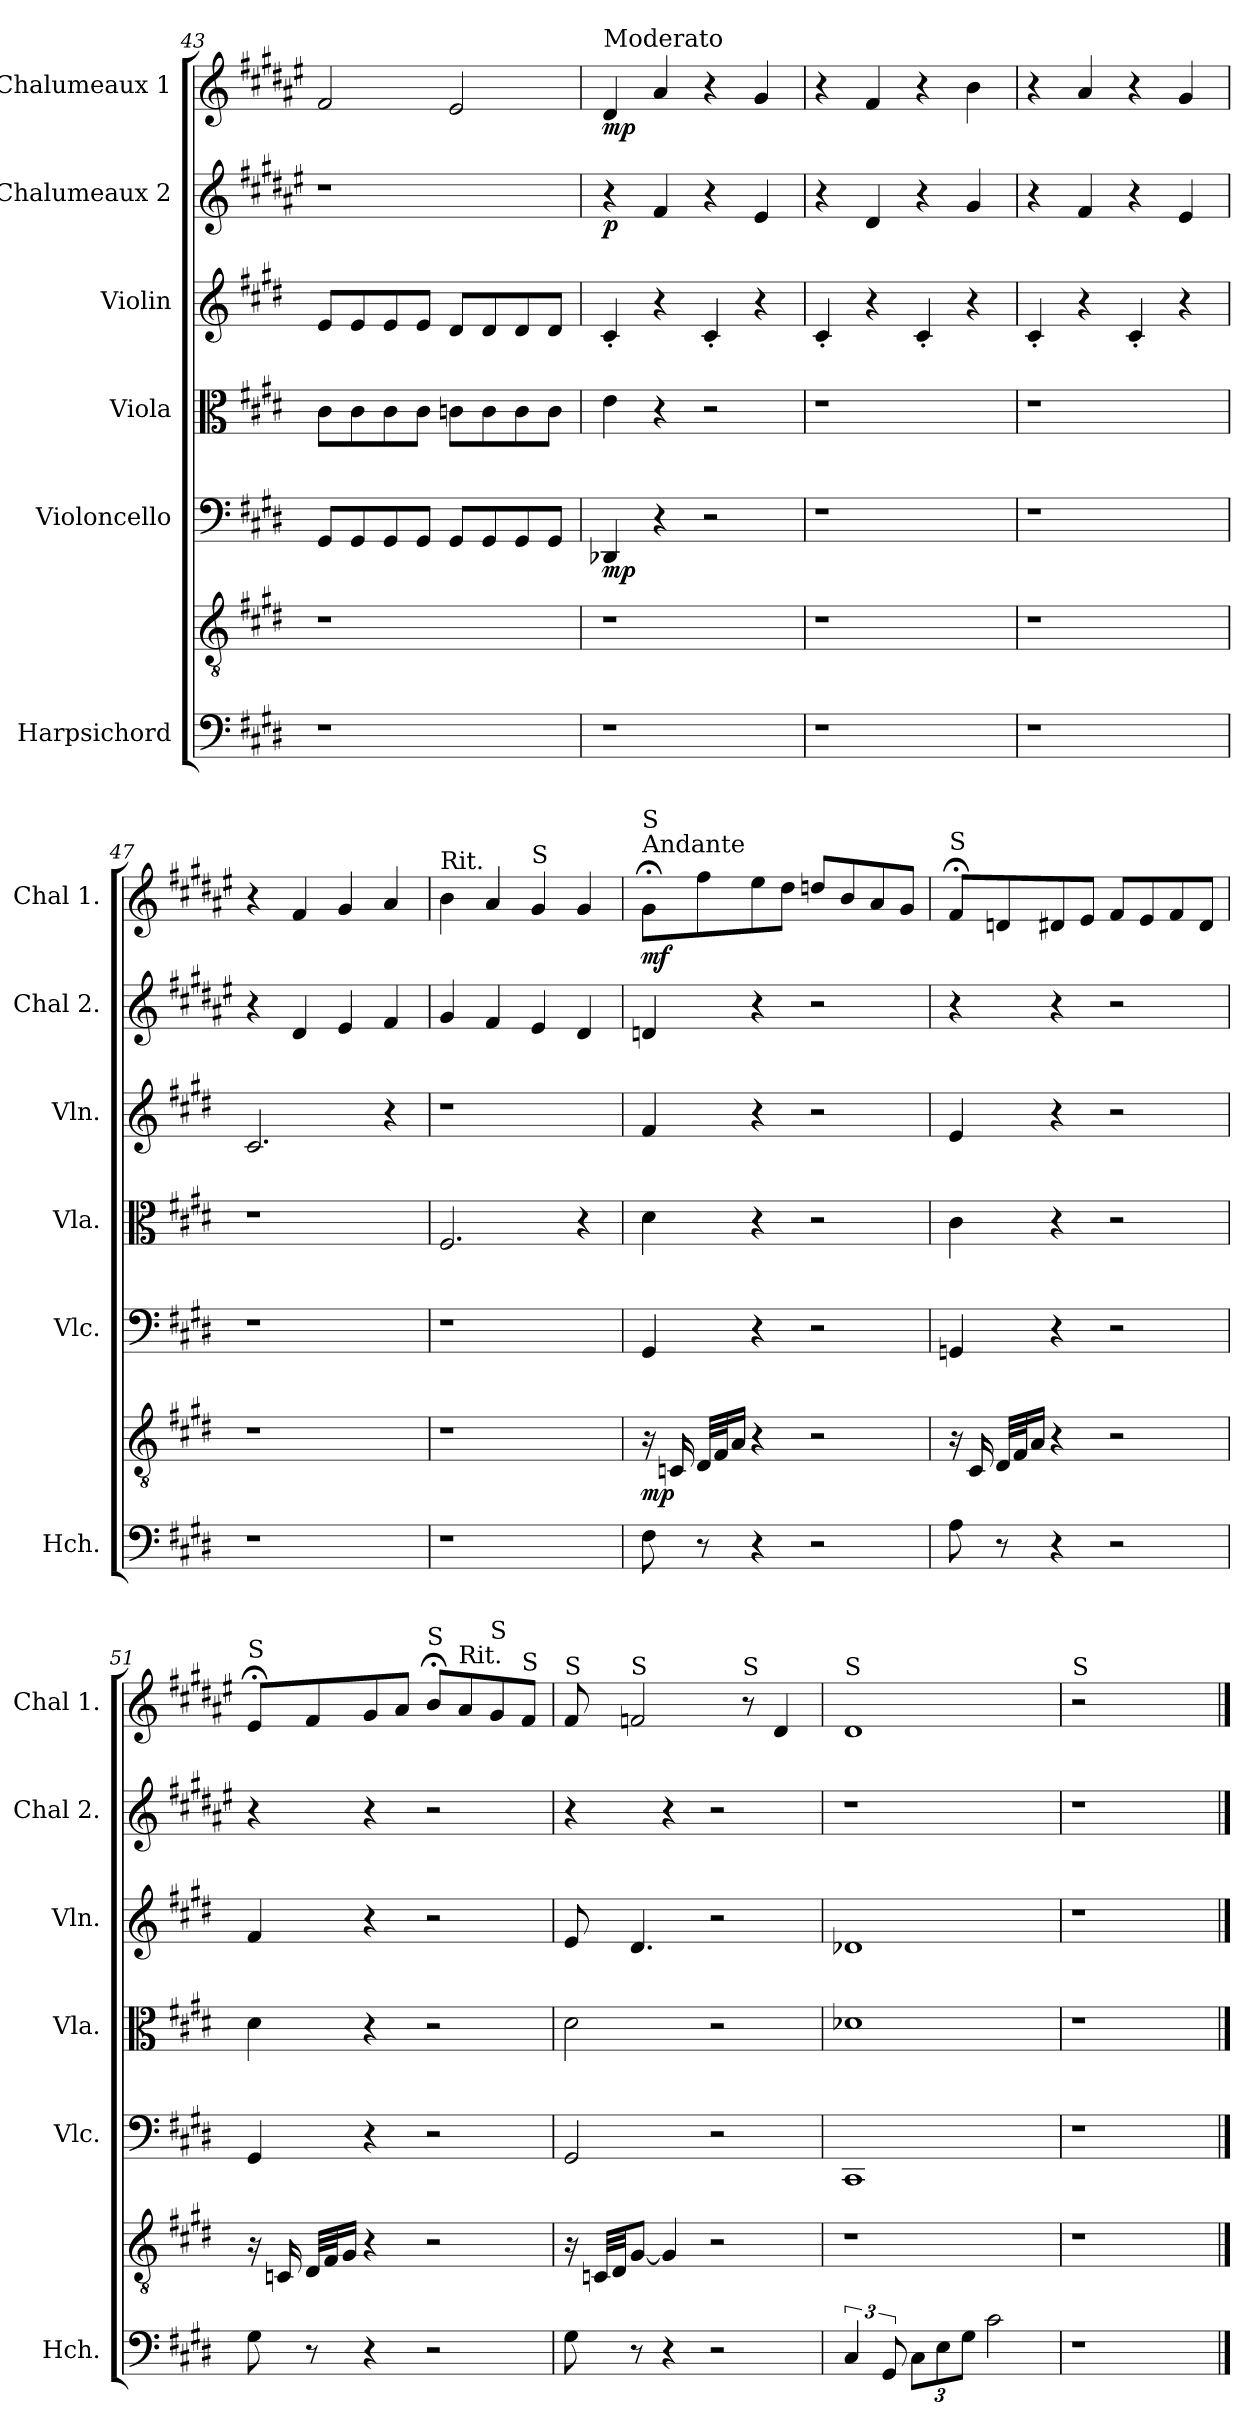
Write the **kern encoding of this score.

**kern	**kern	**dynam	**kern	**dynam	**kern	**kern	**kern	**dynam	**kern	**dynam
*part6	*part6	*part6	*part5	*part5	*part4	*part3	*part2	*part2	*part1	*part1
*staff7	*staff6	*staff6/7	*staff5	*staff5	*staff4	*staff3	*staff2	*staff2	*staff1	*staff1
*I"Harpsichord	*	*	*I"Violoncello	*	*I"Viola	*I"Violin	*I"Chalumeaux 2	*	*I"Chalumeaux 1	*
*I'Hch.	*	*	*I'Vlc.	*	*I'Vla.	*I'Vln.	*I'Chal 2.	*	*I'Chal 1.	*
!!LO:PB:g=z
*clefF4	*clefGv2	*	*clefF4	*	*clefC3	*clefG2	*clefG2	*	*clefG2	*
*	*	*	*	*	*	*	*ITrd1c2	*	*ITrd1c2	*
*k[f#c#g#d#]	*k[f#c#g#d#]	*	*k[f#c#g#d#]	*	*k[f#c#g#d#]	*k[f#c#g#d#]	*k[f#c#g#d#]	*	*k[f#c#g#d#]	*
*E:	*E:	*	*E:	*	*E:	*E:	*E:	*	*E:	*
=43	=43	=43	=43	=43	=43	=43	=43	=43	=43	=43
1r	1r	.	8GG#/L	.	8c#\L	8e/L	1r	.	2e/	.
.	.	.	8GG#/	.	8c#\	8e/	.	.	.	.
.	.	.	8GG#/	.	8c#\	8e/	.	.	.	.
.	.	.	8GG#/J	.	8c#\J	8e/J	.	.	.	.
.	.	.	8GG#/L	.	8cn\L	8d#/L	.	.	2d#/	.
.	.	.	8GG#/	.	8c\	8d#/	.	.	.	.
.	.	.	8GG#/	.	8c\	8d#/	.	.	.	.
.	.	.	8GG#/J	.	8c\J	8d#/J	.	.	.	.
=44	=44	=44	=44	=44	=44	=44	=44	=44	=44	=44
!	!	!	!	!	!	!	!	!	!LO:TX:a:t=Moderato	!
!	!	!	!	!LO:DY:b	!	!	!	!LO:DY:b	!	!LO:DY:b
1r	1r	.	4DD-X/	mp	4e\	4c#'/	4r	p	4c#/	mp
.	.	.	4r	.	4r	4r	4e/	.	4g#/	.
.	.	.	2r	.	2r	4c#'/	4r	.	4r	.
.	.	.	.	.	.	4r	4d#/	.	4f#/	.
=45	=45	=45	=45	=45	=45	=45	=45	=45	=45	=45
1r	1r	.	1r	.	1r	4c#'/	4r	.	4r	.
.	.	.	.	.	.	4r	4c#/	.	4e/	.
.	.	.	.	.	.	4c#'/	4r	.	4r	.
.	.	.	.	.	.	4r	4f#/	.	4a\	.
=46	=46	=46	=46	=46	=46	=46	=46	=46	=46	=46
1r	1r	.	1r	.	1r	4c#'/	4r	.	4r	.
.	.	.	.	.	.	4r	4e/	.	4g#/	.
.	.	.	.	.	.	4c#'/	4r	.	4r	.
.	.	.	.	.	.	4r	4d#/	.	4f#/	.
=47	=47	=47	=47	=47	=47	=47	=47	=47	=47	=47
1r	1r	.	1r	.	1r	2.c#/	4r	.	4r	.
.	.	.	.	.	.	.	4c#/	.	4e/	.
.	.	.	.	.	.	.	4d#/	.	4f#/	.
.	.	.	.	.	.	4r	4e/	.	4g#/	.
=48	=48	=48	=48	=48	=48	=48	=48	=48	=48	=48
!	!	!	!	!	!	!	!	!	!LO:TX:a:t=Rit.	!
1r	1r	.	1r	.	2.F#/	1r	4f#/	.	4a\	.
.	.	.	.	.	.	.	4e/	.	4g#/	.
!	!	!	!	!	!	!	!	!	!LO:TX:a:t=S	!
.	.	.	.	.	.	.	4d#/	.	4f#/	.
.	.	.	.	.	4r	.	4c#/	.	4f#/	.
!!LO:PB:g=z
=49	=49	=49	=49	=49	=49	=49	=49	=49	=49	=49
!	!	!	!	!	!	!	!	!	!LO:TX:a:t=Andante	!
!	!	!	!	!	!	!	!	!	!LO:TX:a:t=S	!
!	!	!LO:DY:b	!	!	!	!	!	!	!	!LO:DY:b
8F#\	16r	mp	4GG#/	.	4d#\	4f#/	4cn/	.	8f#;<\L	mf
.	16Cn/	.	.	.	.	.	.	.	.	.
8r	32D#/LLL	.	.	.	.	.	.	.	8ee\	.
.	32F#/J	.	.	.	.	.	.	.	.	.
.	16A/JJ	.	.	.	.	.	.	.	.	.
4r	4r	.	4r	.	4r	4r	4r	.	8dd#\	.
.	.	.	.	.	.	.	.	.	8cc#\J	.
2r	2r	.	2r	.	2r	2r	2r	.	8ccn/L	.
.	.	.	.	.	.	.	.	.	8a/	.
.	.	.	.	.	.	.	.	.	8g#/	.
.	.	.	.	.	.	.	.	.	8f#/J	.
=50	=50	=50	=50	=50	=50	=50	=50	=50	=50	=50
!	!	!	!	!	!	!	!	!	!LO:TX:a:t=S	!
8A\	16r	.	4GGn/	.	4c#\	4e/	4r	.	8e;</L	.
.	16C#/	.	.	.	.	.	.	.	.	.
8r	32D#/LLL	.	.	.	.	.	.	.	8cn/	.
.	32F#/J	.	.	.	.	.	.	.	.	.
.	16A/JJ	.	.	.	.	.	.	.	.	.
4r	4r	.	4r	.	4r	4r	4r	.	8c#X/	.
.	.	.	.	.	.	.	.	.	8d#/J	.
2r	2r	.	2r	.	2r	2r	2r	.	8e/L	.
.	.	.	.	.	.	.	.	.	8d#/	.
.	.	.	.	.	.	.	.	.	8e/	.
.	.	.	.	.	.	.	.	.	8c#/J	.
=51	=51	=51	=51	=51	=51	=51	=51	=51	=51	=51
!	!	!	!	!	!	!	!	!	!LO:TX:a:t=S	!
8G#\	16r	.	4GG#/	.	4d#\	4f#/	4r	.	8d#;</L	.
.	16Cn/	.	.	.	.	.	.	.	.	.
8r	32D#/LLL	.	.	.	.	.	.	.	8e/	.
.	32F#/J	.	.	.	.	.	.	.	.	.
.	16G#/JJ	.	.	.	.	.	.	.	.	.
4r	4r	.	4r	.	4r	4r	4r	.	8f#/	.
.	.	.	.	.	.	.	.	.	8g#/J	.
!	!	!	!	!	!	!	!	!	!LO:TX:a:t=S	!
2r	2r	.	2r	.	2r	2r	2r	.	8a;</L	.
!	!	!	!	!	!	!	!	!	!LO:TX:a:t=Rit.	!
.	.	.	.	.	.	.	.	.	8g#/	.
!	!	!	!	!	!	!	!	!	!LO:TX:a:t=S	!
.	.	.	.	.	.	.	.	.	8f#/	.
!	!	!	!	!	!	!	!	!	!LO:TX:a:t=S	!
.	.	.	.	.	.	.	.	.	8e/J	.
!!LO:PB:g=z
=52	=52	=52	=52	=52	=52	=52	=52	=52	=52	=52
!	!	!	!	!	!	!	!	!	!LO:TX:a:t=S	!
8G#\	16r	.	2GG#/	.	2d#\	8e/	4r	.	8e/	.
.	32Cn/LLL	.	.	.	.	.	.	.	.	.
.	32D#/JJ	.	.	.	.	.	.	.	.	.
!	!	!	!	!	!	!	!	!	!LO:TX:a:t=S	!
8r	[8G#/J	.	.	.	.	4.d#/	.	.	2e-X/	.
4r	4G#/]	.	.	.	.	.	4r	.	.	.
2r	2r	.	2r	.	2r	2r	2r	.	.	.
!	!	!	!	!	!	!	!	!	!LO:TX:a:t=S	!
.	.	.	.	.	.	.	.	.	8r	.
.	.	.	.	.	.	.	.	.	4c#/	.
=53	=53	=53	=53	=53	=53	=53	=53	=53	=53	=53
!	!	!	!	!	!	!	!	!	!LO:TX:a:t=S	!
6C#/	1r	.	1CC#	.	1d-X	1d-X	1r	.	1c#	.
12GG#/	.	.	.	.	.	.	.	.	.	.
*Xbrackettup	*	*	*	*	*	*	*	*	*	*
12C#\L	.	.	.	.	.	.	.	.	.	.
12E\	.	.	.	.	.	.	.	.	.	.
12G#\J	.	.	.	.	.	.	.	.	.	.
2c#\	.	.	.	.	.	.	.	.	.	.
=54	=54	=54	=54	=54	=54	=54	=54	=54	=54	=54
!	!	!	!	!	!	!	!	!	!LO:TX:a:t=S	!
1r	1r	.	1r	.	1r	1r	1r	.	2r	.
.	.	.	.	.	.	.	.	.	2a\yy	.
==	==	==	==	==	==	==	==	==	==	==
*-	*-	*-	*-	*-	*-	*-	*-	*-	*-	*-
